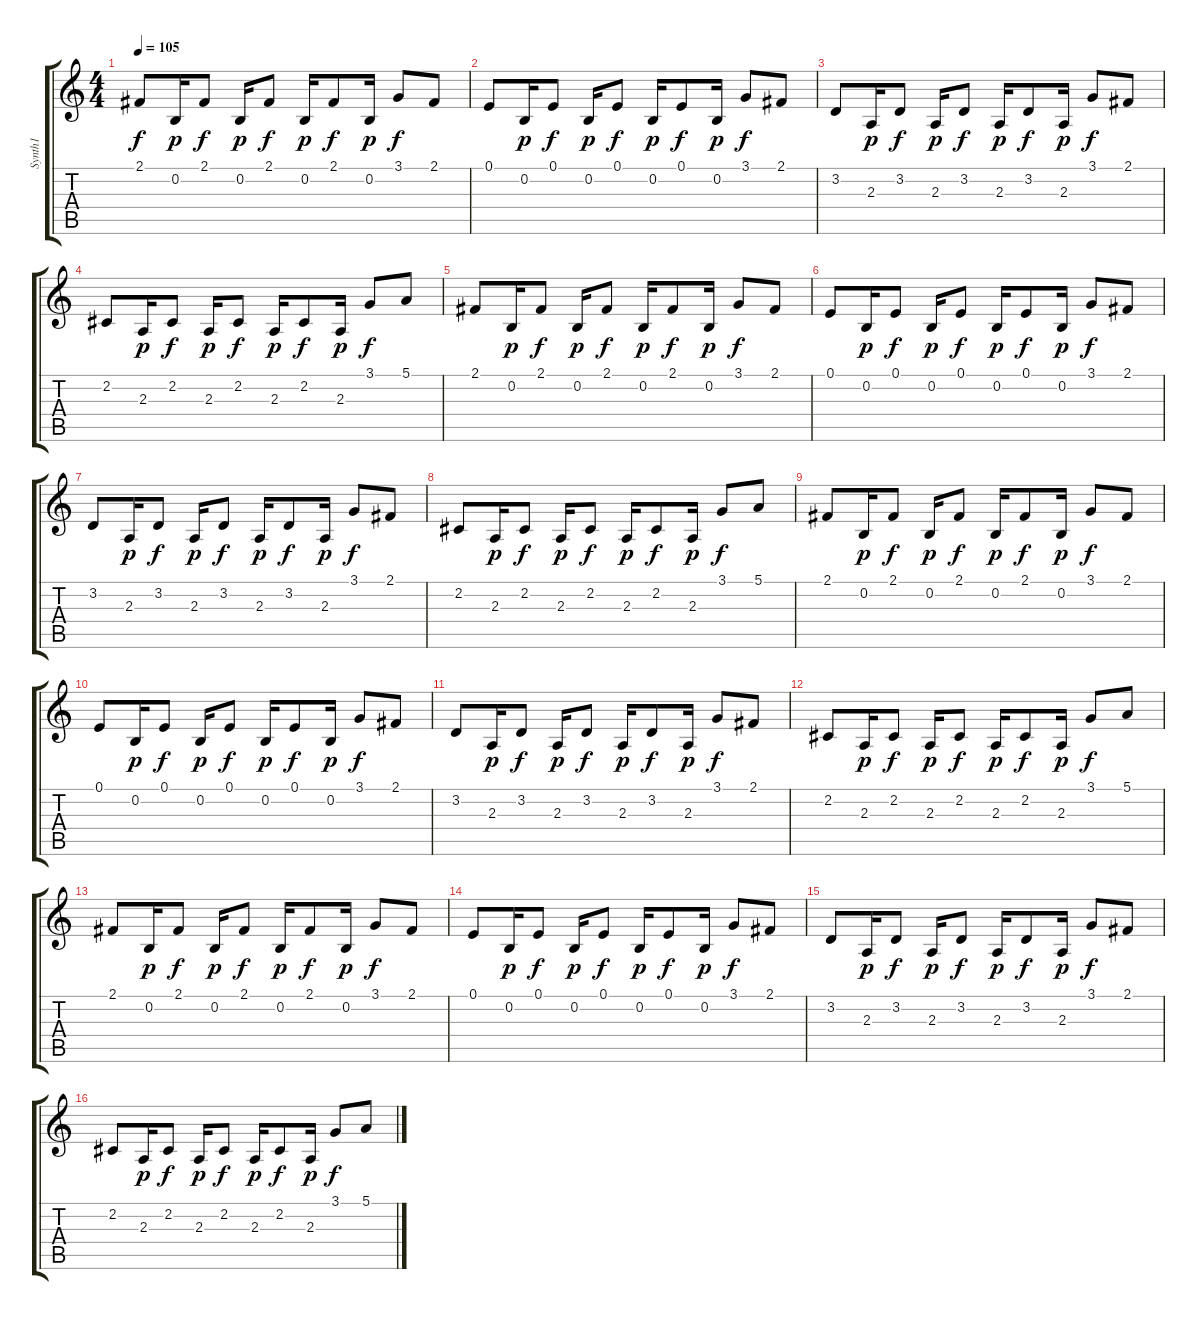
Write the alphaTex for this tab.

\track ("Synth1" "Synth1") {instrument drawbarorgan}
\staff {score tabs}
\tuning (E4 B3 G3 D3 A2 E2) {hide}
\ts (4 4)
\tempo 105
\clef g2
\ks c
2.1.8{dy f} 0.2.16{dy p} 2.1.8{dy f} 0.2.16{dy p} 2.1.8{dy f} 0.2.16{dy p} 2.1.8{dy f} 0.2.16{dy p} 3.1.8{dy f} 2.1.8 |
0.1.8 0.2.16{dy p} 0.1.8{dy f} 0.2.16{dy p} 0.1.8{dy f} 0.2.16{dy p} 0.1.8{dy f} 0.2.16{dy p} 3.1.8{dy f} 2.1.8 |
3.2.8 2.3.16{dy p} 3.2.8{dy f} 2.3.16{dy p} 3.2.8{dy f} 2.3.16{dy p} 3.2.8{dy f} 2.3.16{dy p} 3.1.8{dy f} 2.1.8 |
2.2.8 2.3.16{dy p} 2.2.8{dy f} 2.3.16{dy p} 2.2.8{dy f} 2.3.16{dy p} 2.2.8{dy f} 2.3.16{dy p} 3.1.8{dy f} 5.1.8 |
2.1.8 0.2.16{dy p} 2.1.8{dy f} 0.2.16{dy p} 2.1.8{dy f} 0.2.16{dy p} 2.1.8{dy f} 0.2.16{dy p} 3.1.8{dy f} 2.1.8 |
0.1.8 0.2.16{dy p} 0.1.8{dy f} 0.2.16{dy p} 0.1.8{dy f} 0.2.16{dy p} 0.1.8{dy f} 0.2.16{dy p} 3.1.8{dy f} 2.1.8 |
3.2.8 2.3.16{dy p} 3.2.8{dy f} 2.3.16{dy p} 3.2.8{dy f} 2.3.16{dy p} 3.2.8{dy f} 2.3.16{dy p} 3.1.8{dy f} 2.1.8 |
2.2.8 2.3.16{dy p} 2.2.8{dy f} 2.3.16{dy p} 2.2.8{dy f} 2.3.16{dy p} 2.2.8{dy f} 2.3.16{dy p} 3.1.8{dy f} 5.1.8 |
2.1.8 0.2.16{dy p} 2.1.8{dy f} 0.2.16{dy p} 2.1.8{dy f} 0.2.16{dy p} 2.1.8{dy f} 0.2.16{dy p} 3.1.8{dy f} 2.1.8 |
0.1.8 0.2.16{dy p} 0.1.8{dy f} 0.2.16{dy p} 0.1.8{dy f} 0.2.16{dy p} 0.1.8{dy f} 0.2.16{dy p} 3.1.8{dy f} 2.1.8 |
3.2.8 2.3.16{dy p} 3.2.8{dy f} 2.3.16{dy p} 3.2.8{dy f} 2.3.16{dy p} 3.2.8{dy f} 2.3.16{dy p} 3.1.8{dy f} 2.1.8 |
2.2.8 2.3.16{dy p} 2.2.8{dy f} 2.3.16{dy p} 2.2.8{dy f} 2.3.16{dy p} 2.2.8{dy f} 2.3.16{dy p} 3.1.8{dy f} 5.1.8 |
2.1.8 0.2.16{dy p} 2.1.8{dy f} 0.2.16{dy p} 2.1.8{dy f} 0.2.16{dy p} 2.1.8{dy f} 0.2.16{dy p} 3.1.8{dy f} 2.1.8 |
0.1.8 0.2.16{dy p} 0.1.8{dy f} 0.2.16{dy p} 0.1.8{dy f} 0.2.16{dy p} 0.1.8{dy f} 0.2.16{dy p} 3.1.8{dy f} 2.1.8 |
3.2.8 2.3.16{dy p} 3.2.8{dy f} 2.3.16{dy p} 3.2.8{dy f} 2.3.16{dy p} 3.2.8{dy f} 2.3.16{dy p} 3.1.8{dy f} 2.1.8 |
2.2.8 2.3.16{dy p} 2.2.8{dy f} 2.3.16{dy p} 2.2.8{dy f} 2.3.16{dy p} 2.2.8{dy f} 2.3.16{dy p} 3.1.8{dy f} 5.1.8
